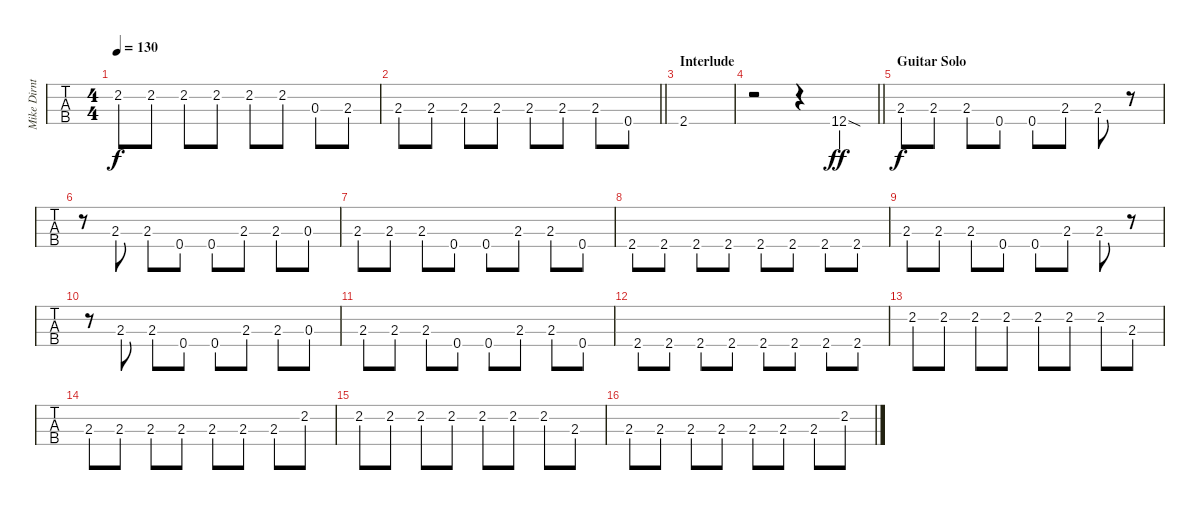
\track ("Mike Dirnt - Bass" "Mike Dirnt") {instrument electricbassfinger}
\staff {tabs}
\tuning (G2 D2 A1 E1) {hide}
\ts (4 4)
\tempo 130
\clef f4
\ks c
2.2.8{dy f} 2.2.8 2.2.8 2.2.8 2.2.8 2.2.8 0.3.8 2.3.8 |
\barLineRight lightlight
2.3.8 2.3.8 2.3.8 2.3.8 2.3.8 2.3.8 2.3.8 0.4.8 |
\section ("" "Interlude")
2.4.1 |
\barLineRight lightlight
r.2 r.4 12.4{sod}.4{dy ff} |
\section ("" "Guitar Solo")
2.3.8{dy f} 2.3.8 2.3.8 0.4.8 0.4.8 2.3.8 2.3.8 r.8 |
r.8 2.3.8 2.3.8 0.4.8 0.4.8 2.3.8 2.3.8 0.3.8 |
2.3.8 2.3.8 2.3.8 0.4.8 0.4.8 2.3.8 2.3.8 0.4.8 |
2.4.8 2.4.8 2.4.8 2.4.8 2.4.8 2.4.8 2.4.8 2.4.8 |
2.3.8 2.3.8 2.3.8 0.4.8 0.4.8 2.3.8 2.3.8 r.8 |
r.8 2.3.8 2.3.8 0.4.8 0.4.8 2.3.8 2.3.8 0.3.8 |
2.3.8 2.3.8 2.3.8 0.4.8 0.4.8 2.3.8 2.3.8 0.4.8 |
2.4.8 2.4.8 2.4.8 2.4.8 2.4.8 2.4.8 2.4.8 2.4.8 |
2.2.8 2.2.8 2.2.8 2.2.8 2.2.8 2.2.8 2.2.8 2.3.8 |
2.3.8 2.3.8 2.3.8 2.3.8 2.3.8 2.3.8 2.3.8 2.2.8 |
2.2.8 2.2.8 2.2.8 2.2.8 2.2.8 2.2.8 2.2.8 2.3.8 |
2.3.8 2.3.8 2.3.8 2.3.8 2.3.8 2.3.8 2.3.8 2.2.8
